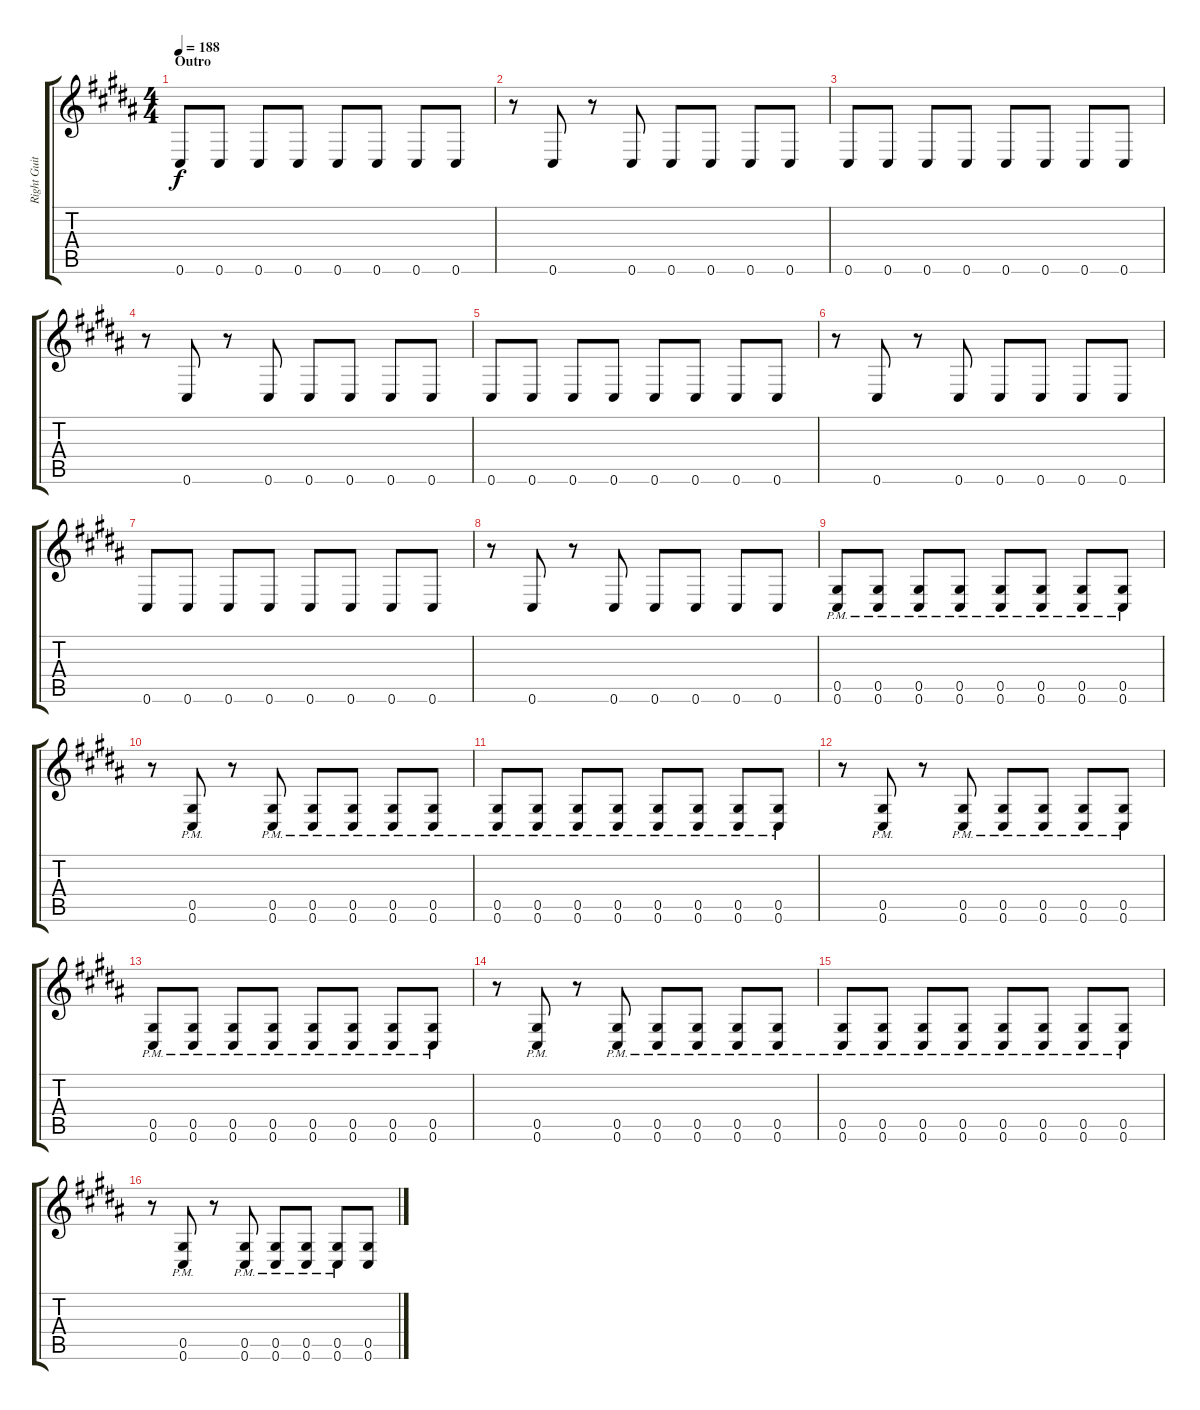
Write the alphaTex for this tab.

\track ("Right Guitar" "Right Guit") {instrument distortionguitar}
\staff {score tabs}
\tuning (Eb4 Bb3 Gb3 Db3 Ab2 Db2) {hide}
\ts (4 4)
\section ("" "Outro")
\tempo 188
\clef g2
\ks b
0.6.8{dy f} 0.6.8 0.6.8 0.6.8 0.6.8 0.6.8 0.6.8 0.6.8 |
r.8 0.6.8 r.8 0.6.8 0.6.8 0.6.8 0.6.8 0.6.8 |
0.6.8 0.6.8 0.6.8 0.6.8 0.6.8 0.6.8 0.6.8 0.6.8 |
r.8 0.6.8 r.8 0.6.8 0.6.8 0.6.8 0.6.8 0.6.8 |
0.6.8 0.6.8 0.6.8 0.6.8 0.6.8 0.6.8 0.6.8 0.6.8 |
r.8 0.6.8 r.8 0.6.8 0.6.8 0.6.8 0.6.8 0.6.8 |
0.6.8 0.6.8 0.6.8 0.6.8 0.6.8 0.6.8 0.6.8 0.6.8 |
r.8 0.6.8 r.8 0.6.8 0.6.8 0.6.8 0.6.8 0.6.8 |
(0.5{pm} 0.6{pm}).8 (0.5{pm} 0.6{pm}).8 (0.5{pm} 0.6{pm}).8 (0.5{pm} 0.6{pm}).8 (0.5{pm} 0.6{pm}).8 (0.5{pm} 0.6{pm}).8 (0.5{pm} 0.6{pm}).8 (0.5{pm} 0.6{pm}).8 |
r.8 (0.5{pm} 0.6{pm}).8 r.8 (0.5{pm} 0.6{pm}).8 (0.5{pm} 0.6{pm}).8 (0.5{pm} 0.6{pm}).8 (0.5{pm} 0.6{pm}).8 (0.5{pm} 0.6{pm}).8 |
(0.5{pm} 0.6{pm}).8 (0.5{pm} 0.6{pm}).8 (0.5{pm} 0.6{pm}).8 (0.5{pm} 0.6{pm}).8 (0.5{pm} 0.6{pm}).8 (0.5{pm} 0.6{pm}).8 (0.5{pm} 0.6{pm}).8 (0.5{pm} 0.6{pm}).8 |
r.8 (0.5{pm} 0.6{pm}).8 r.8 (0.5{pm} 0.6{pm}).8 (0.5{pm} 0.6{pm}).8 (0.5{pm} 0.6{pm}).8 (0.5{pm} 0.6{pm}).8 (0.5{pm} 0.6{pm}).8 |
(0.5{pm} 0.6{pm}).8 (0.5{pm} 0.6{pm}).8 (0.5{pm} 0.6{pm}).8 (0.5{pm} 0.6{pm}).8 (0.5{pm} 0.6{pm}).8 (0.5{pm} 0.6{pm}).8 (0.5{pm} 0.6{pm}).8 (0.5{pm} 0.6{pm}).8 |
r.8 (0.5{pm} 0.6{pm}).8 r.8 (0.5{pm} 0.6{pm}).8 (0.5{pm} 0.6{pm}).8 (0.5{pm} 0.6{pm}).8 (0.5{pm} 0.6{pm}).8 (0.5{pm} 0.6{pm}).8 |
(0.5{pm} 0.6{pm}).8 (0.5{pm} 0.6{pm}).8 (0.5{pm} 0.6{pm}).8 (0.5{pm} 0.6{pm}).8 (0.5{pm} 0.6{pm}).8 (0.5{pm} 0.6{pm}).8 (0.5{pm} 0.6{pm}).8 (0.5{pm} 0.6{pm}).8 |
r.8 (0.5{pm} 0.6{pm}).8 r.8 (0.5{pm} 0.6{pm}).8 (0.5{pm} 0.6{pm}).8 (0.5{pm} 0.6{pm}).8 (0.5{pm} 0.6{pm}).8 (0.5 0.6).8
